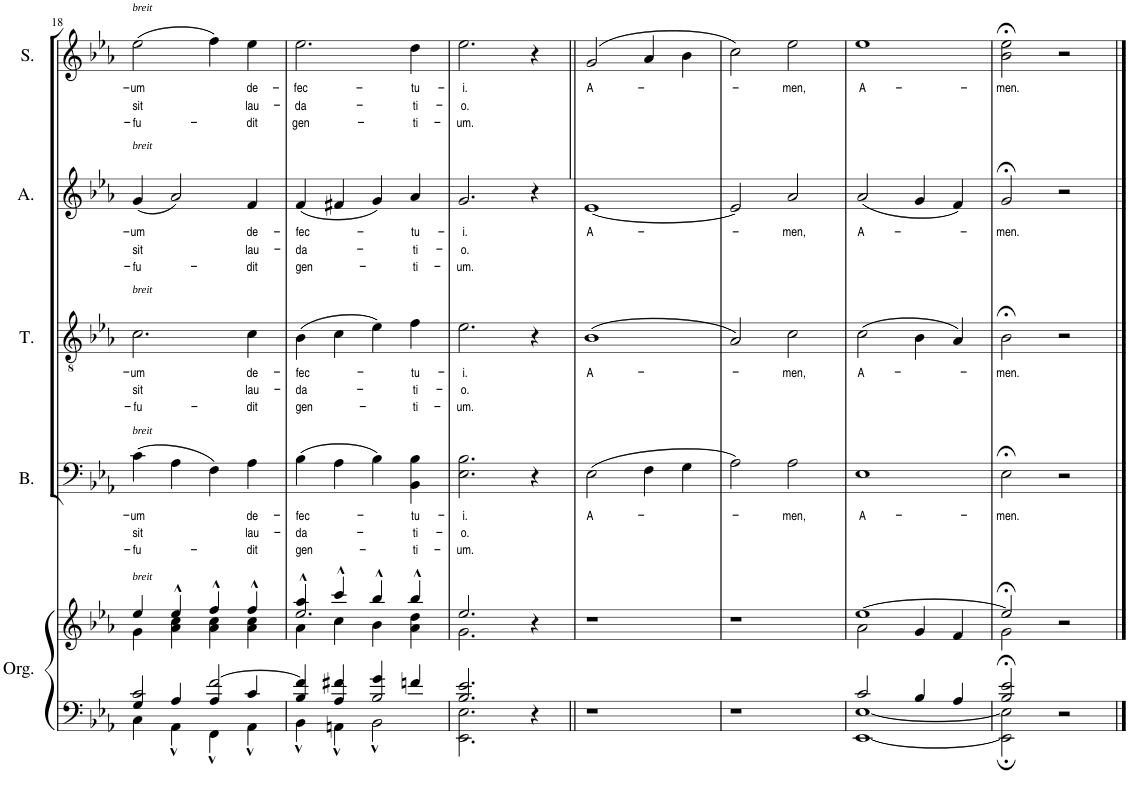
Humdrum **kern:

**kern	**kern	**kern	**text	**text	**text	**kern	**text	**text	**text	**kern	**text	**text	**text	**kern	**text	**text	**text
*part5	*part5	*part4	*part4	*part4	*part4	*part3	*part3	*part3	*part3	*part2	*part2	*part2	*part2	*part1	*part1	*part1	*part1
*staff6	*staff5	*staff4	*staff4	*staff4	*staff4	*staff3	*staff3	*staff3	*staff3	*staff2	*staff2	*staff2	*staff2	*staff1	*staff1	*staff1	*staff1
*I"Orgel	*	*I"Bass	*	*	*	*I"Tenor	*	*	*	*I"Alt	*	*	*	*I"Sopran	*	*	*
*I'Org.	*	*I'B.	*	*	*	*I'T.	*	*	*	*I'A.	*	*	*	*I'S.	*	*	*
!!LO:PB:g=z
*clefF4	*clefG2	*clefF4	*	*	*	*clefGv2	*	*	*	*clefG2	*	*	*	*clefG2	*	*	*
*	*	*	*	*	*	*Trd7c12	*	*	*	*	*	*	*	*	*	*	*
*k[b-e-a-]	*k[b-e-a-]	*k[b-e-a-]	*	*	*	*k[b-e-a-]	*	*	*	*k[b-e-a-]	*	*	*	*k[b-e-a-]	*	*	*
*E-:	*E-:	*E-:	*	*	*	*E-:	*	*	*	*E-:	*	*	*	*E-:	*	*	*
*M4/4	*M4/4	*M4/4	*	*	*	*M4/4	*	*	*	*M4/4	*	*	*	*M4/4	*	*	*
*met(c)	*met(c)	*met(c)	*	*	*	*met(c)	*	*	*	*met(c)	*	*	*	*met(c)	*	*	*
=18	=18	=18	=18	=18	=18	=18	=18	=18	=18	=18	=18	=18	=18	=18	=18	=18	=18
*^	*^	*	*	*	*	*	*	*	*	*	*	*	*	*	*	*	*
*	*^	*	*	*	*	*	*	*	*	*	*	*	*	*	*	*	*	*	*
!	!	!	!	!	!	!	!	!	!	!	!	!	!	!	!	!	!LO:TX:a:i:t=breit	!	!	!
!	!	!	!	!	!	!	!	!	!	!	!	!	!LO:TX:a:i:t=breit	!	!	!	!	!	!	!
!	!	!	!	!	!	!	!	!	!LO:TX:a:i:t=breit	!	!	!	!	!	!	!	!	!	!	!
!	!	!	!	!	!LO:TX:a:i:t=breit	!	!	!	!	!	!	!	!	!	!	!	!	!	!	!
!	!	!	!LO:TX:a:i:t=breit	!	!	!	!	!	!	!	!	!	!	!	!	!	!	!	!	!
!	!	!	!	!	!	!LO:LY:b	!LO:LY:b	!LO:LY:b	!	!LO:LY:b	!LO:LY:b	!LO:LY:b	!	!LO:LY:b	!LO:LY:b	!LO:LY:b	!	!LO:LY:b	!LO:LY:b	!LO:LY:b
2c/	4C\	4G/	4ee-/	4g\	(4c\	-um	sit	-fu-	2.c\	-um	sit	-fu-	(4g/	-um	sit	-fu-	(2ee-\	-um	sit	-fu-
.	4AA-^^\	4A-/	4ee-^^/	4a-\ 4cc\	4A-\	.	.	.	.	.	.	.	2a-/)	.	.	.	.	.	.	.
[2f/	4FF^^\	4A-/	4ff^^/	4a-\ 4cc\	4F\)	.	.	.	.	.	.	.	.	.	.	.	4ff\)	.	.	.
!	!	!	!	!	!	!LO:LY:b	!LO:LY:b	!LO:LY:b	!	!LO:LY:b	!LO:LY:b	!LO:LY:b	!	!LO:LY:b	!LO:LY:b	!LO:LY:b	!	!LO:LY:b	!LO:LY:b	!LO:LY:b
.	4AA-^^\	4c/	4ff^^/	4a-\ 4cc\	4A-\	de-	lau-	-dit	4c\	de-	lau-	-dit	4f/	de-	lau-	-dit	4ee-\	de-	lau-	-dit
=19	=19	=19	=19	=19	=19	=19	=19	=19	=19	=19	=19	=19	=19	=19	=19	=19	=19	=19	=19	=19
*	*	*	*	*^	*	*	*	*	*	*	*	*	*	*	*	*	*	*	*	*
!	!	!	!	!	!	!	!LO:LY:b	!LO:LY:b	!LO:LY:b	!	!LO:LY:b	!LO:LY:b	!LO:LY:b	!	!LO:LY:b	!LO:LY:b	!LO:LY:b	!	!LO:LY:b	!LO:LY:b	!LO:LY:b
4f/]	4BB-^^\	4B-/	4aa-^^/	4a-\	2.ee-/	(4B-\	-fec-	-da-	gen-	(4B-\	-fec-	-da-	gen-	(4f/	-fec-	-da-	gen-	2.ee-\	-fec-	-da-	gen-
4f#X/	4AAn^^\	4A-/	4ccc^^/	4cc\	.	4A-\	.	.	.	4c\	.	.	.	4f#X/	.	.	.	.	.	.	.
4g/	2BB-^^\	2B-/	4bb-^^/	4b-\	.	4B-\)	.	.	.	4e-\)	.	.	.	4g/)	.	.	.	.	.	.	.
!	!	!	!	!	!	!	!LO:LY:b	!LO:LY:b	!LO:LY:b	!	!LO:LY:b	!LO:LY:b	!LO:LY:b	!	!LO:LY:b	!LO:LY:b	!LO:LY:b	!	!LO:LY:b	!LO:LY:b	!LO:LY:b
4fn/	.	.	4bb-^^/	4a-\ 4dd\	4ryy	4BB-\ 4B-\	-tu-	-ti-	-ti-	4f\	-tu-	-ti-	-ti-	4a-/	-tu-	-ti-	-ti-	4dd\	-tu-	-ti-	-ti-
*	*v	*v	*	*	*	*	*	*	*	*	*	*	*	*	*	*	*	*	*	*	*
=20	=20	=20	=20	=20	=20	=20	=20	=20	=20	=20	=20	=20	=20	=20	=20	=20	=20	=20	=20	=20
!	!	!	!	!	!	!LO:LY:b	!LO:LY:b	!LO:LY:b	!	!LO:LY:b	!LO:LY:b	!LO:LY:b	!	!LO:LY:b	!LO:LY:b	!LO:LY:b	!	!LO:LY:b	!LO:LY:b	!LO:LY:b
*	*	*	*v	*v	*	*	*	*	*	*	*	*	*	*	*	*	*	*	*	*
2.B-/ 2.e-/	2.EE-\ 2.E-\	2.ee-/	2.g\	2.E-\ 2.B-\	-i.	-o.	-um.	2.e-\	-i.	-o.	-um.	2.g/	-i.	-o.	-um.	2.ee-\	-i.	-o.	-um.
4r	4ryy	4r	4ryy	4r	.	.	.	4r	.	.	.	4r	.	.	.	4r	.	.	.
=21||	=21||	=21||	=21||	=21||	=21||	=21||	=21||	=21||	=21||	=21||	=21||	=21||	=21||	=21||	=21||	=21||	=21||	=21||	=21||
!	!	!	!	!	!LO:LY:b	!	!	!	!LO:LY:b	!	!	!	!LO:LY:b	!	!	!	!LO:LY:b	!	!
*v	*v	*	*	*	*	*	*	*	*	*	*	*	*	*	*	*	*	*	*
*	*v	*v	*	*	*	*	*	*	*	*	*	*	*	*	*	*	*	*
1r	1r	(2E-\	A-	.	.	(1B-	A-	.	.	[1e-	A-	.	.	(2g/	A-	.	.
.	.	4F\	.	.	.	.	.	.	.	.	.	.	.	4a-/	.	.	.
.	.	4G\	.	.	.	.	.	.	.	.	.	.	.	4b-\	.	.	.
=22	=22	=22	=22	=22	=22	=22	=22	=22	=22	=22	=22	=22	=22	=22	=22	=22	=22
1r	1r	2A-\)	.	.	.	2A-/)	.	.	.	2e-/]	.	.	.	2cc\)	.	.	.
!	!	!	!LO:LY:b	!	!	!	!LO:LY:b	!	!	!	!LO:LY:b	!	!	!	!LO:LY:b	!	!
.	.	2A-\	-men,	.	.	2c\	-men,	.	.	2a-/	-men,	.	.	2ee-\	-men,	.	.
=23	=23	=23	=23	=23	=23	=23	=23	=23	=23	=23	=23	=23	=23	=23	=23	=23	=23
*^	*^	*	*	*	*	*	*	*	*	*	*	*	*	*	*	*	*
!	!	!	!	!	!LO:LY:b	!	!	!	!LO:LY:b	!	!	!	!LO:LY:b	!	!	!	!LO:LY:b	!	!
2c/	[1EE- [1E-	[1ee-	2a-\	1E-	A-	.	.	(2c\	A-	.	.	(2a-/	A-	.	.	1ee-	A-	.	.
4B-/	.	.	4g/	.	.	.	.	4B-\	.	.	.	4g/	.	.	.	.	.	.	.
4A-/	.	.	4f/	.	.	.	.	4A-/)	.	.	.	4f/)	.	.	.	.	.	.	.
=24	=24	=24	=24	=24	=24	=24	=24	=24	=24	=24	=24	=24	=24	=24	=24	=24	=24	=24	=24
!	!	!	!	!	!LO:LY:b	!	!	!	!LO:LY:b	!	!	!	!LO:LY:b	!	!	!	!LO:LY:b	!	!
2B-/;< 2e-/;<	2EE-\]; 2E-\];	2ee-;</]	2g\	2E-;<\	-men.	.	.	2B-;<\	-men.	.	.	2g;</	-men.	.	.	2b-\;< 2ee-\;<	-men.	.	.
2r	2ryy	2r	2ryy	2r	.	.	.	2r	.	.	.	2r	.	.	.	2r	.	.	.
*v	*v	*	*	*	*	*	*	*	*	*	*	*	*	*	*	*	*	*	*
*	*v	*v	*	*	*	*	*	*	*	*	*	*	*	*	*	*	*	*
==	==	==	==	==	==	==	==	==	==	==	==	==	==	==	==	==	==
*-	*-	*-	*-	*-	*-	*-	*-	*-	*-	*-	*-	*-	*-	*-	*-	*-	*-
